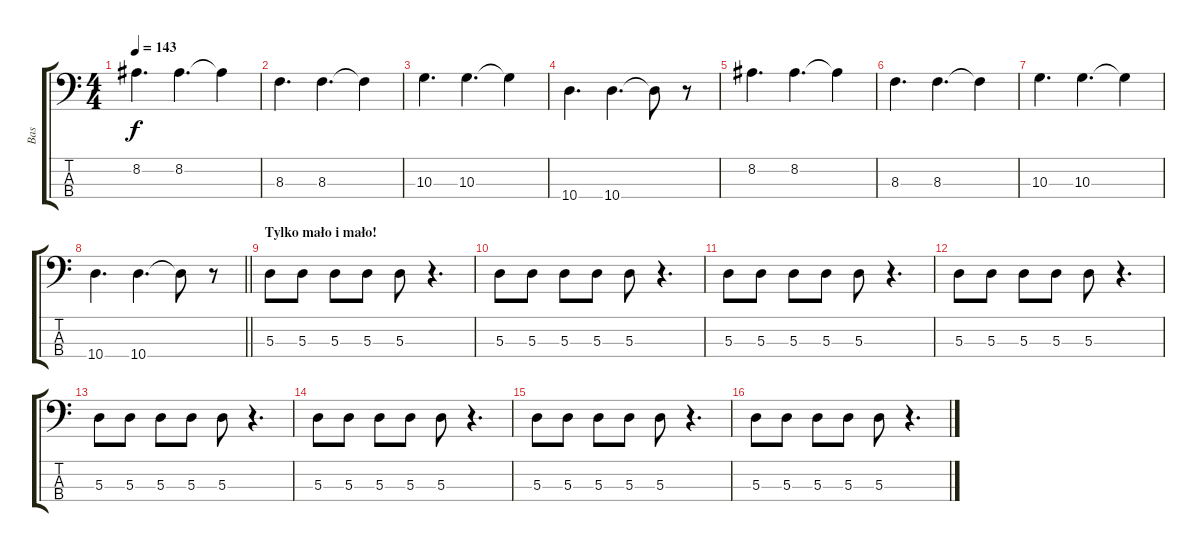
\track ("Bas" "Bas") {instrument electricbassfinger}
\staff {score tabs}
\tuning (G2 D2 A1 E1) {hide}
\ts (4 4)
\tempo 143
\clef f4
\ks c
8.2.4{d dy f} 8.2.4{d} 8.2{t}.4 |
8.3.4{d} 8.3.4{d} 8.3{t}.4 |
10.3.4{d} 10.3.4{d} 10.3{t}.4 |
10.4.4{d} 10.4.4{d} 10.4{t}.8 r.8 |
8.2.4{d} 8.2.4{d} 8.2{t}.4 |
8.3.4{d} 8.3.4{d} 8.3{t}.4 |
10.3.4{d} 10.3.4{d} 10.3{t}.4 |
\barLineRight lightlight
10.4.4{d} 10.4.4{d} 10.4{t}.8 r.8 |
\section ("" "Tylko mało i mało!")
5.3.8 5.3.8 5.3.8 5.3.8 5.3.8 r.4{d} |
5.3.8 5.3.8 5.3.8 5.3.8 5.3.8 r.4{d} |
5.3.8 5.3.8 5.3.8 5.3.8 5.3.8 r.4{d} |
5.3.8 5.3.8 5.3.8 5.3.8 5.3.8 r.4{d} |
5.3.8 5.3.8 5.3.8 5.3.8 5.3.8 r.4{d} |
5.3.8 5.3.8 5.3.8 5.3.8 5.3.8 r.4{d} |
5.3.8 5.3.8 5.3.8 5.3.8 5.3.8 r.4{d} |
5.3.8 5.3.8 5.3.8 5.3.8 5.3.8 r.4{d}
